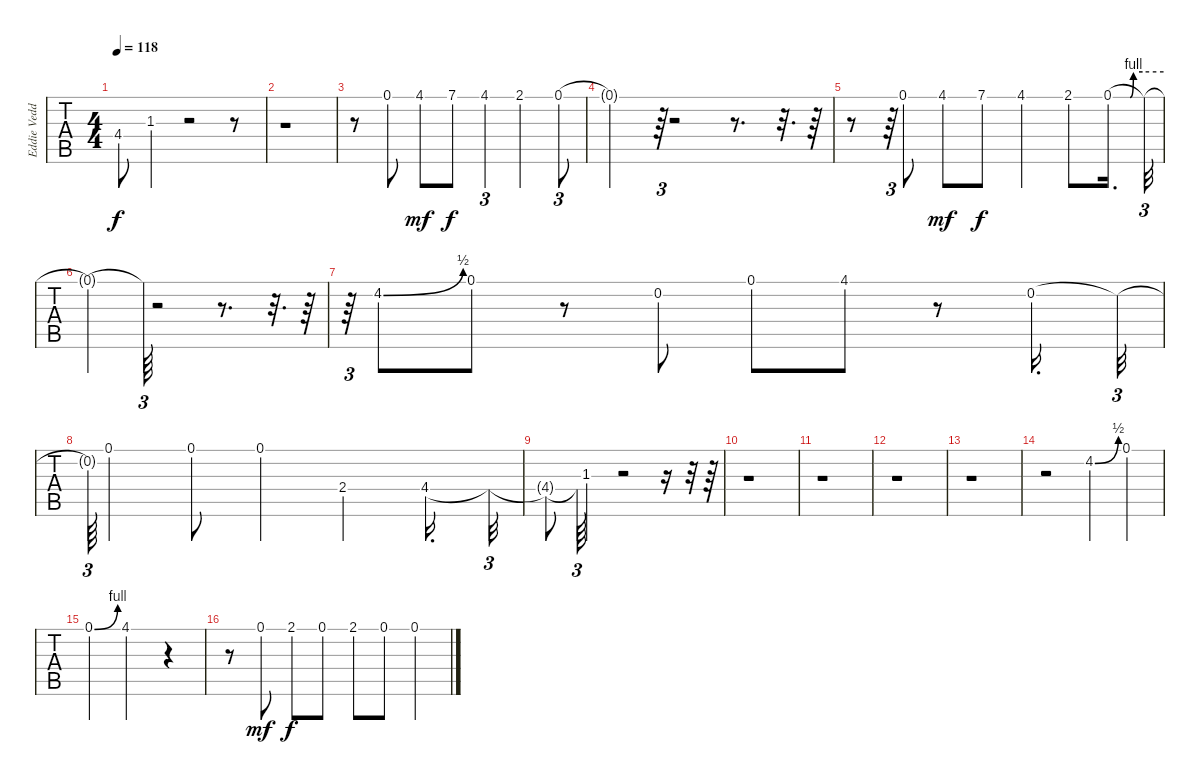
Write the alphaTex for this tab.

\track ("Eddie Vedder" "Eddie Vedd") {instrument lead2sawtooth}
\staff {tabs}
\tuning (E4 B3 G3 D3 A2 E2) {hide}
\ts (4 4)
\tempo 118
\clef g2
\ks c
4.4{t}.8{dy f} 1.3.4 r.2 r.8 |
r.1 |
r.8 0.1.8 4.1.8{dy mf} 7.1.8{dy f} 4.1.4{tu (3 2)} 2.1.4 0.1.8{tu (3 2)} |
0.1{t}.4 r.64{tu (3 2)} r.2 r.8{d} r.32{d} r.64 |
r.8 r.64{tu (3 2)} 0.1.8 4.1.8{dy mf} 7.1.8{dy f} 4.1.4 2.1.8 0.1{be (custom 0 0 20 0 24 4 35 4 60 4)}.16{d} 0.1{t}.32{tu (3 2)} |
0.1{t}.4 0.1{t}.64{tu (3 2)} r.2 r.8{d} r.32{d} r.64 |
r.64{tu (3 2)} 4.2{be (bend 0 0 60 2)}.8 0.1.8 r.8 0.2.8 0.1.8 4.1.8 r.8 0.2.16{d} 0.2{t}.32{tu (3 2)} |
0.2{t}.64{tu (3 2)} 0.1.4 0.1.8 0.1.4 2.4.4 4.4.16{d} 4.4{t}.32{tu (3 2)} |
4.4{t}.8 4.4{t}.64{tu (3 2)} 1.3.4 r.2 r.16 r.32 r.64 |
r.1 |
r.1 |
r.1 |
r.1 |
r.2 4.2{be (bend 0 0 60 2)}.4 0.1.4 |
0.1{be (bend 0 0 60 4)}.4 4.1.2 r.4 |
r.8 0.1.8{dy mf} 2.1.8{dy f} 0.1.8 2.1.8 0.1.8 0.1.4
